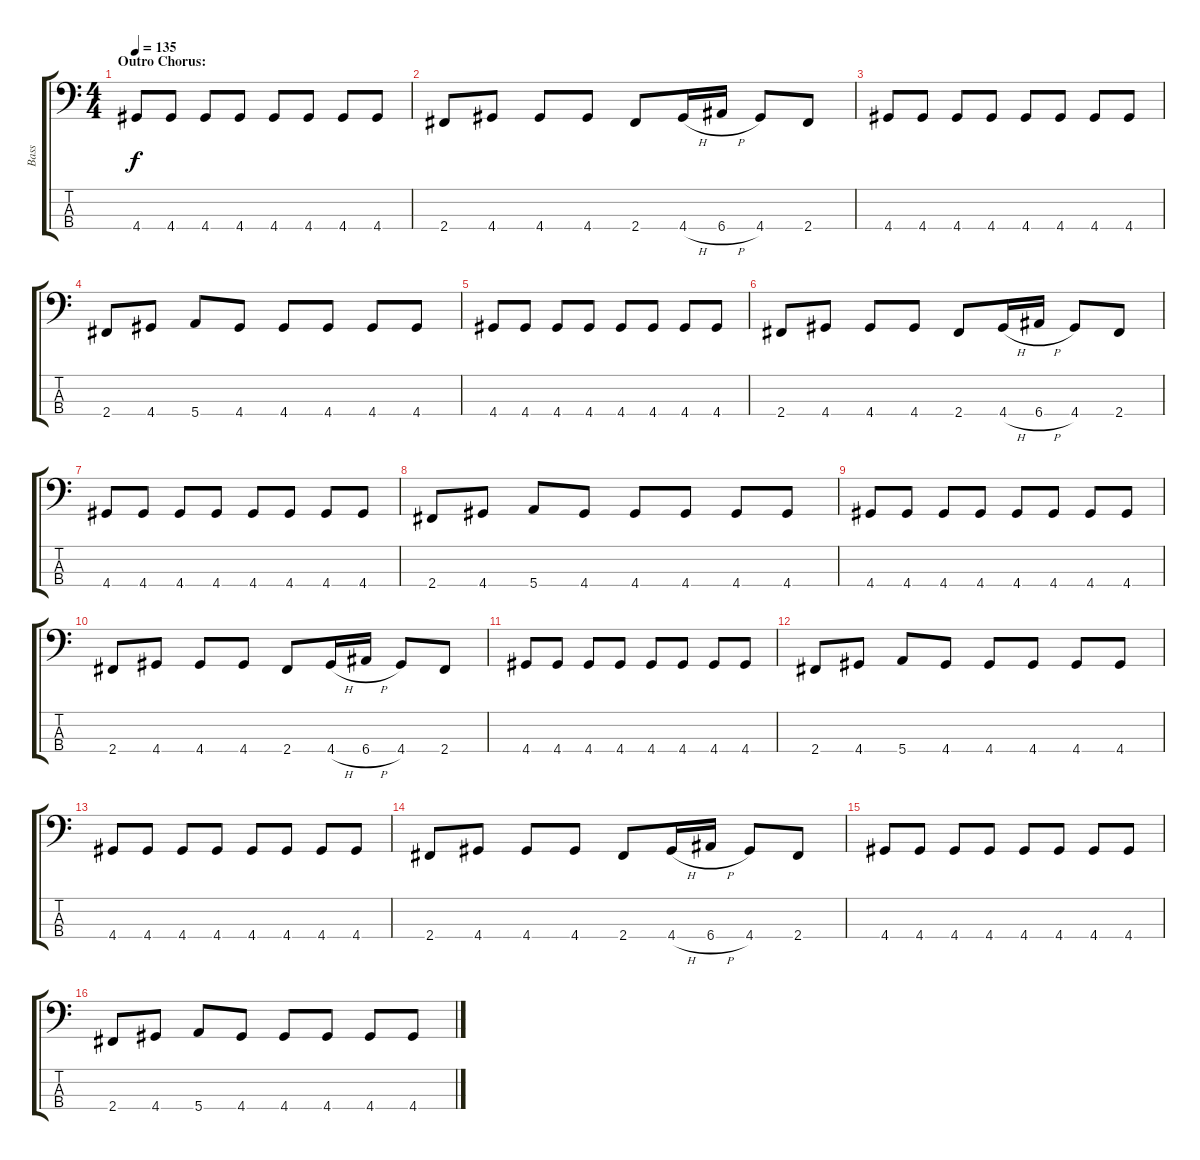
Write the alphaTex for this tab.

\track ("Bass" "Bass") {instrument slapbass2}
\staff {score tabs}
\tuning (G2 D2 A1 E1) {hide}
\ts (4 4)
\section ("" "Outro Chorus:")
\tempo 135
\clef f4
\ks c
4.4.8{dy f} 4.4.8 4.4.8 4.4.8 4.4.8 4.4.8 4.4.8 4.4.8 |
2.4.8 4.4.8 4.4.8 4.4.8 2.4.8 4.4{h}.16 6.4{h}.16 4.4.8 2.4.8 |
4.4.8 4.4.8 4.4.8 4.4.8 4.4.8 4.4.8 4.4.8 4.4.8 |
2.4.8 4.4.8 5.4.8 4.4.8 4.4.8 4.4.8 4.4.8 4.4.8 |
4.4.8 4.4.8 4.4.8 4.4.8 4.4.8 4.4.8 4.4.8 4.4.8 |
2.4.8 4.4.8 4.4.8 4.4.8 2.4.8 4.4{h}.16 6.4{h}.16 4.4.8 2.4.8 |
4.4.8 4.4.8 4.4.8 4.4.8 4.4.8 4.4.8 4.4.8 4.4.8 |
2.4.8 4.4.8 5.4.8 4.4.8 4.4.8 4.4.8 4.4.8 4.4.8 |
4.4.8 4.4.8 4.4.8 4.4.8 4.4.8 4.4.8 4.4.8 4.4.8 |
2.4.8 4.4.8 4.4.8 4.4.8 2.4.8 4.4{h}.16 6.4{h}.16 4.4.8 2.4.8 |
4.4.8 4.4.8 4.4.8 4.4.8 4.4.8 4.4.8 4.4.8 4.4.8 |
2.4.8 4.4.8 5.4.8 4.4.8 4.4.8 4.4.8 4.4.8 4.4.8 |
4.4.8 4.4.8 4.4.8 4.4.8 4.4.8 4.4.8 4.4.8 4.4.8 |
2.4.8 4.4.8 4.4.8 4.4.8 2.4.8 4.4{h}.16 6.4{h}.16 4.4.8 2.4.8 |
4.4.8 4.4.8 4.4.8 4.4.8 4.4.8 4.4.8 4.4.8 4.4.8 |
2.4.8 4.4.8 5.4.8 4.4.8 4.4.8 4.4.8 4.4.8 4.4.8
